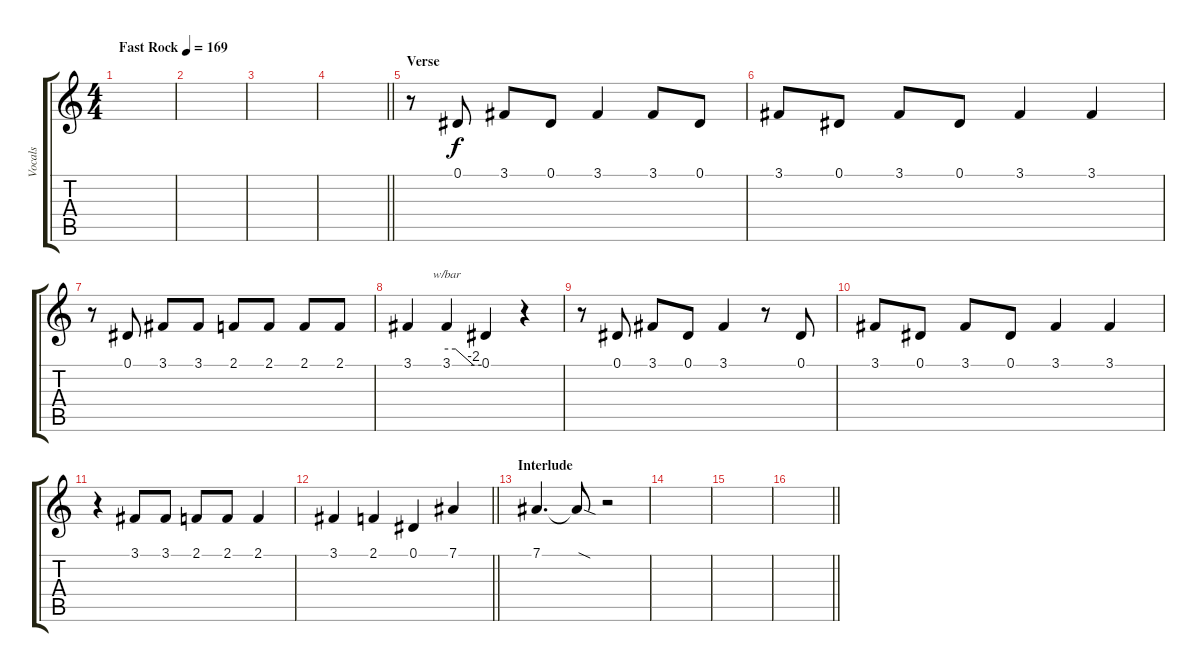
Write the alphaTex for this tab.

\track ("Vocals" "Vocals") {instrument lead2sawtooth}
\staff {score tabs}
\tuning (Eb4 Bb3 Gb3 Db3 Ab2 Eb2) {hide}
\ts (4 4)
\tempo (169 "Fast Rock")
\clef g2
\ks c
|
|
|
\barLineRight lightlight
|
\section ("" "Verse")
r.8 0.1.8 3.1.8 0.1.8 3.1.4 3.1.8 0.1.8 |
3.1.8 0.1.8 3.1.8 0.1.8 3.1.4 3.1.4 |
r.8 0.1.8 3.1.8 3.1.8 2.1.8 2.1.8 2.1.8 2.1.8 |
3.1.4 3.1.4{tbe (custom default 0 0 15 0 46 -8 60 -8)} 0.1.4 r.4 |
r.8 0.1.8 3.1.8 0.1.8 3.1.4 r.8 0.1.8 |
3.1.8 0.1.8 3.1.8 0.1.8 3.1.4 3.1.4 |
r.4 3.1.8 3.1.8 2.1.8 2.1.8 2.1.4 |
\barLineRight lightlight
3.1.4 2.1.4 0.1.4 7.1.4 |
\section ("" "Interlude")
7.1.4{d} 7.1{sod t}.8 r.2 |
|
|
\barLineRight lightlight
